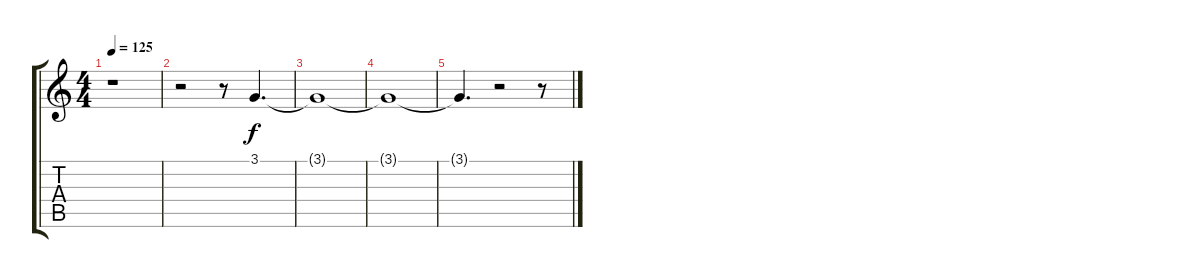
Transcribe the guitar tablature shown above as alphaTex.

\track "" {instrument brasssection}
\staff {score tabs}
\tuning (E4 B3 G3 D3 A2 E2) {hide}
\ts (4 4)
\tempo 125
\clef g2
\ks c
r.1{dy ff} |
r.2 r.8 3.1.4{d dy f} |
3.1{t}.1 |
3.1{t}.1 |
3.1{t}.4{d} r.2 r.8
